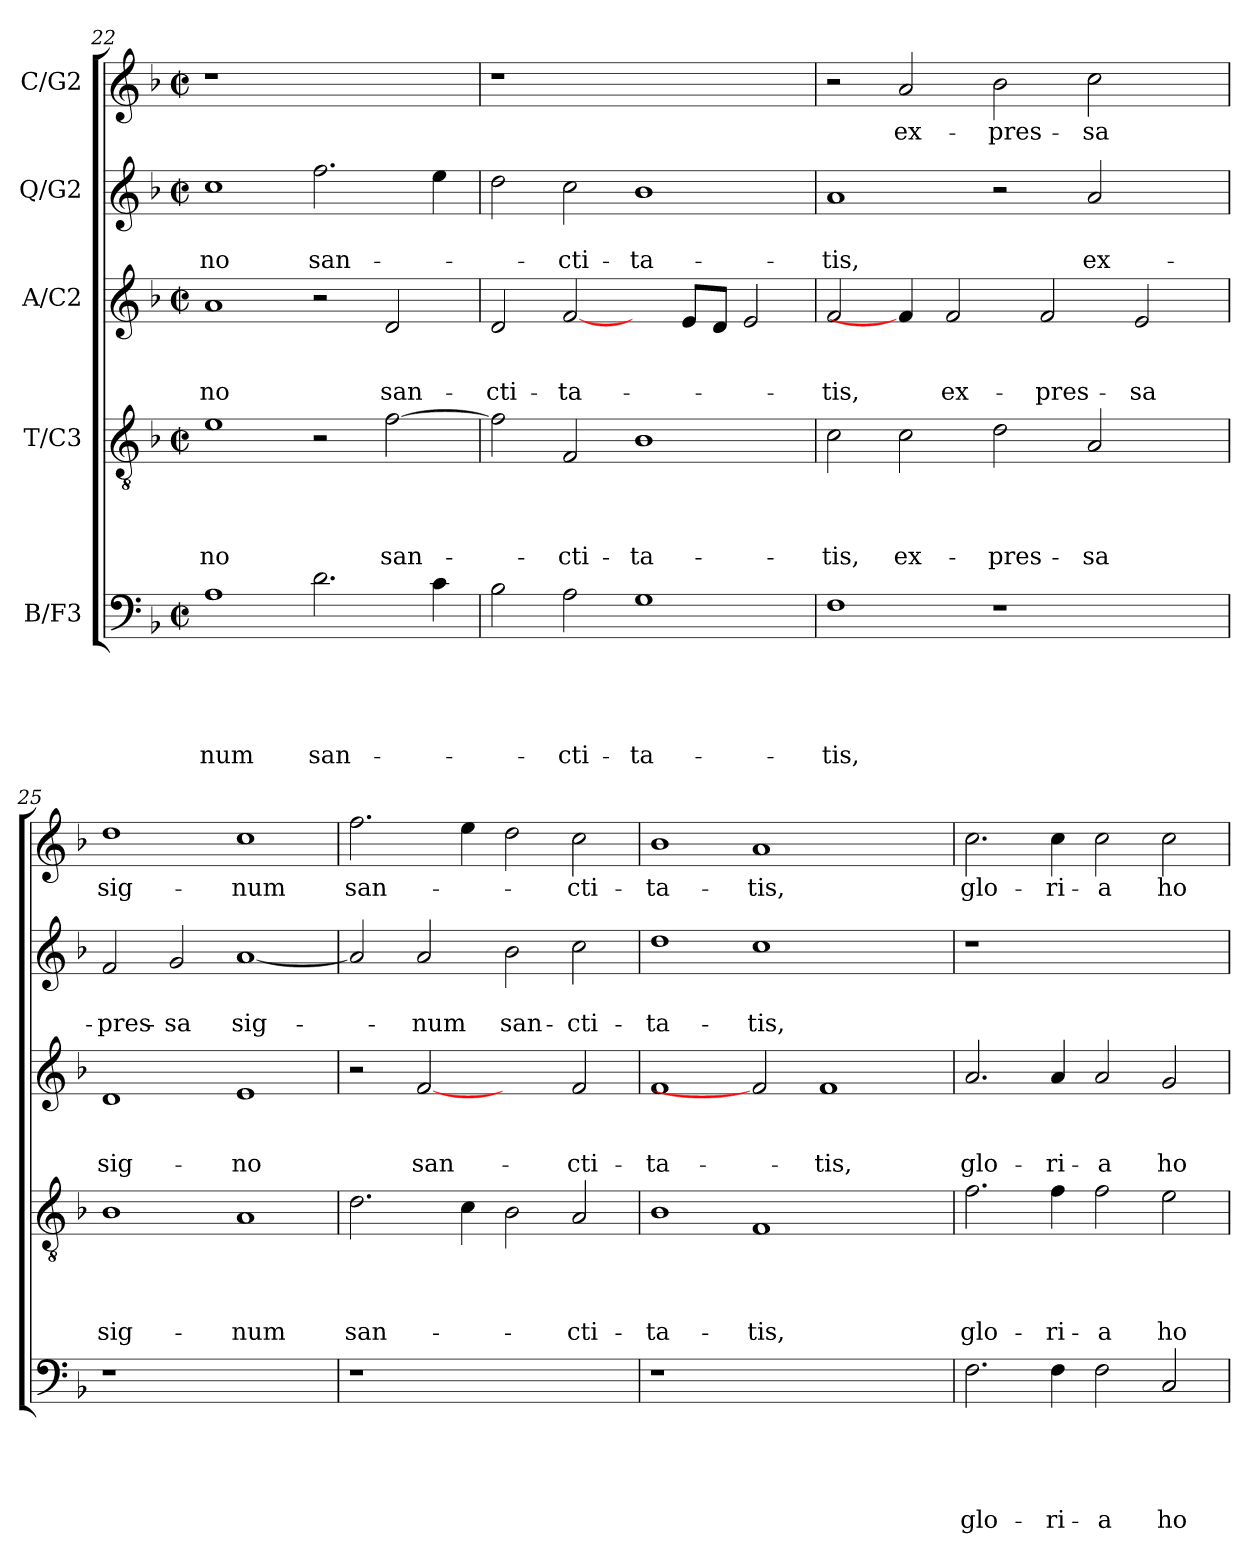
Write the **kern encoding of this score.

**kern	**text	**text	**text	**text	**text	**kern	**text	**text	**text	**text	**kern	**text	**text	**text	**kern	**text	**text	**kern	**text
*part5	*part5	*part5	*part5	*part5	*part5	*part4	*part4	*part4	*part4	*part4	*part3	*part3	*part3	*part3	*part2	*part2	*part2	*part1	*part1
*staff5	*staff5	*staff5	*staff5	*staff5	*staff5	*staff4	*staff4	*staff4	*staff4	*staff4	*staff3	*staff3	*staff3	*staff3	*staff2	*staff2	*staff2	*staff1	*staff1
*I"B/F3	*	*	*	*	*	*I"T/C3	*	*	*	*	*I"A/C2	*	*	*	*I"Q/G2	*	*	*I"C/G2	*
*clefF4	*	*	*	*	*	*clefGv2	*	*	*	*	*clefG2	*	*	*	*clefG2	*	*	*clefG2	*
*k[b-]	*	*	*	*	*	*k[b-]	*	*	*	*	*k[b-]	*	*	*	*k[b-]	*	*	*k[b-]	*
*F:	*	*	*	*	*	*F:	*	*	*	*	*F:	*	*	*	*F:	*	*	*F:	*
*M2/2	*	*	*	*	*	*M2/2	*	*	*	*	*M2/2	*	*	*	*M2/2	*	*	*M2/2	*
*met(c|)	*	*	*	*	*	*met(c|)	*	*	*	*	*met(c|)	*	*	*	*met(c|)	*	*	*met(c|)	*
=22	=22	=22	=22	=22	=22	=22	=22	=22	=22	=22	=22	=22	=22	=22	=22	=22	=22	=22	=22
!	!	!	!	!	!LO:LY:b	!	!	!	!	!LO:LY:b	!	!	!	!LO:LY:b	!	!	!LO:LY:b	!	!
1A	.	.	.	.	-num	1e	.	.	.	-no	1a	.	.	-no	1cc	.	-no	1r	.
!	!	!	!	!	!LO:LY:b	!	!	!	!	!	!	!	!	!	!	!	!LO:LY:b	!	!
2.d\	.	.	.	.	san-	2r	.	.	.	.	2r	.	.	.	2.ff\	.	san-	1ryy	.
!	!	!	!	!	!	!	!	!	!	!LO:LY:b	!	!	!	!LO:LY:b	!	!	!	!	!
.	.	.	.	.	.	[2f\	.	.	.	san-	2d/	.	.	san-	.	.	.	.	.
4c\	.	.	.	.	.	.	.	.	.	.	.	.	.	.	4ee\	.	.	.	.
=23	=23	=23	=23	=23	=23	=23	=23	=23	=23	=23	=23	=23	=23	=23	=23	=23	=23	=23	=23
!	!	!	!	!	!	!	!	!	!	!	!	!	!	!LO:LY:b	!	!	!	!	!
2B-\	.	.	.	.	.	2f\]	.	.	.	.	2d/	.	.	-cti-	2dd\	.	.	1r	.
!	!	!	!	!	!LO:LY:b	!	!	!	!	!LO:LY:b	!	!	!	!LO:LY:b	!	!	!LO:LY:b	!	!
2A\	.	.	.	.	-cti-	2F/	.	.	.	-cti-	[2f/	.	.	-ta-	2cc\	.	-cti-	.	.
!	!	!	!	!	!LO:LY:b	!	!	!	!	!LO:LY:b	!	!	!	!	!	!	!LO:LY:b	!	!
1G	.	.	.	.	-ta-	1B-	.	.	.	-ta-	4ryy	.	.	.	1b-	.	-ta-	1ryy	.
.	.	.	.	.	.	.	.	.	.	.	8e/L	.	.	.	.	.	.	.	.
.	.	.	.	.	.	.	.	.	.	.	8d/J	.	.	.	.	.	.	.	.
.	.	.	.	.	.	.	.	.	.	.	2e/	.	.	.	.	.	.	.	.
=24	=24	=24	=24	=24	=24	=24	=24	=24	=24	=24	=24	=24	=24	=24	=24	=24	=24	=24	=24
!	!	!	!	!	!LO:LY:b	!	!	!	!	!LO:LY:b	!	!	!	!LO:LY:b	!	!	!LO:LY:b	!	!
1F	.	.	.	.	-tis,	2c\	.	.	.	-tis,	2f/	.	.	-tis,	1a	.	-tis,	2r	.
!	!	!	!	!	!	!	!	!	!	!LO:LY:b	!	!	!	!	!	!	!	!	!LO:LY:b
.	.	.	.	.	.	2c\	.	.	.	ex-	4f/]	.	.	.	.	.	.	2a/	ex-
!	!	!	!	!	!	!	!	!	!	!	!	!	!	!LO:LY:b	!	!	!	!	!
.	.	.	.	.	.	.	.	.	.	.	2f/	.	.	ex-	.	.	.	.	.
!	!	!	!	!	!	!	!	!	!	!LO:LY:b	!	!	!	!	!	!	!	!	!LO:LY:b
1r	.	.	.	.	.	2d\	.	.	.	-pres-	.	.	.	.	2r	.	.	2b-\	-pres-
!	!	!	!	!	!	!	!	!	!	!	!	!	!	!LO:LY:b	!	!	!	!	!
.	.	.	.	.	.	.	.	.	.	.	2f/	.	.	-pres-	.	.	.	.	.
!	!	!	!	!	!	!	!	!	!	!LO:LY:b	!	!	!	!	!	!	!LO:LY:b	!	!LO:LY:b
.	.	.	.	.	.	2A/	.	.	.	-sa	.	.	.	.	2a/	.	ex-	2cc\	-sa
!	!	!	!	!	!	!	!	!	!	!	!	!	!	!LO:LY:b	!	!	!	!	!
.	.	.	.	.	.	.	.	.	.	.	2e/	.	.	-sa	.	.	.	.	.
4ryy	.	.	.	.	.	4ryy	.	.	.	.	.	.	.	.	4ryy	.	.	4ryy	.
=25	=25	=25	=25	=25	=25	=25	=25	=25	=25	=25	=25	=25	=25	=25	=25	=25	=25	=25	=25
!	!	!	!	!	!	!	!	!	!	!LO:LY:b	!	!	!	!LO:LY:b	!	!	!LO:LY:b	!	!LO:LY:b
1r	.	.	.	.	.	1B-	.	.	.	sig-	1d	.	.	sig-	2f/	.	-pres-	1dd	sig-
!	!	!	!	!	!	!	!	!	!	!	!	!	!	!	!	!	!LO:LY:b	!	!
.	.	.	.	.	.	.	.	.	.	.	.	.	.	.	2g/	.	-sa	.	.
!	!	!	!	!	!	!	!	!	!	!LO:LY:b	!	!	!	!LO:LY:b	!	!	!LO:LY:b	!	!LO:LY:b
1ryy	.	.	.	.	.	1A	.	.	.	-num	1e	.	.	-no	[1a	.	sig-	1cc	-num
!!LO:LB:g=z
=26	=26	=26	=26	=26	=26	=26	=26	=26	=26	=26	=26	=26	=26	=26	=26	=26	=26	=26	=26
!	!	!	!	!	!	!	!	!	!	!LO:LY:b	!	!	!	!	!	!	!	!	!LO:LY:b
1r	.	.	.	.	.	2.d\	.	.	.	san-	2r	.	.	.	2a/]	.	.	2.ff\	san-
!	!	!	!	!	!	!	!	!	!	!	!	!	!	!LO:LY:b	!	!	!LO:LY:b	!	!
.	.	.	.	.	.	.	.	.	.	.	[2f	.	.	san-	2a/	.	-num	.	.
.	.	.	.	.	.	4c\	.	.	.	.	.	.	.	.	.	.	.	4ee\	.
!	!	!	!	!	!	!	!	!	!	!	!	!	!	!	!	!	!LO:LY:b	!	!
1ryy	.	.	.	.	.	2B-\	.	.	.	.	2ryy	.	.	.	2b-\	.	san-	2dd\	.
!	!	!	!	!	!	!	!	!	!	!LO:LY:b	!	!	!	!LO:LY:b	!	!	!LO:LY:b	!	!LO:LY:b
.	.	.	.	.	.	2A/	.	.	.	-cti-	2f/	.	.	-cti-	2cc\	.	-cti-	2cc\	-cti-
=27	=27	=27	=27	=27	=27	=27	=27	=27	=27	=27	=27	=27	=27	=27	=27	=27	=27	=27	=27
!	!	!	!	!	!	!	!	!	!	!LO:LY:b	!	!	!	!LO:LY:b	!	!	!LO:LY:b	!	!LO:LY:b
1r	.	.	.	.	.	1B-	.	.	.	-ta-	1f	.	.	-ta-	1dd	.	-ta-	1b-	-ta-
!	!	!	!	!	!	!	!	!	!	!LO:LY:b	!	!	!	!	!	!	!LO:LY:b	!	!LO:LY:b
1.ryy	.	.	.	.	.	1F	.	.	.	-tis,	2f]	.	.	.	1cc	.	-tis,	1a	-tis,
!	!	!	!	!	!	!	!	!	!	!	!	!	!	!LO:LY:b	!	!	!	!	!
.	.	.	.	.	.	.	.	.	.	.	1f	.	.	-tis,	.	.	.	.	.
.	.	.	.	.	.	2ryy	.	.	.	.	.	.	.	.	2ryy	.	.	2ryy	.
=28	=28	=28	=28	=28	=28	=28	=28	=28	=28	=28	=28	=28	=28	=28	=28	=28	=28	=28	=28
!	!	!	!	!	!LO:LY:b	!	!	!	!	!LO:LY:b	!	!	!	!LO:LY:b	!	!	!	!	!LO:LY:b
2.F\	.	.	.	.	glo-	2.f\	.	.	.	glo-	2.a/	.	.	glo-	1r	.	.	2.cc\	glo-
!	!	!	!	!	!LO:LY:b	!	!	!	!	!LO:LY:b	!	!	!	!LO:LY:b	!	!	!	!	!LO:LY:b
4F\	.	.	.	.	-ri-	4f\	.	.	.	-ri-	4a/	.	.	-ri-	.	.	.	4cc\	-ri-
!	!	!	!	!	!LO:LY:b	!	!	!	!	!LO:LY:b	!	!	!	!LO:LY:b	!	!	!	!	!LO:LY:b
2F\	.	.	.	.	-a	2f\	.	.	.	-a	2a/	.	.	-a	1ryy	.	.	2cc\	-a
!	!	!	!	!	!LO:LY:b	!	!	!	!	!LO:LY:b	!	!	!	!LO:LY:b	!	!	!	!	!LO:LY:b
2C/	.	.	.	.	ho-	2e\	.	.	.	ho-	2g/	.	.	ho-	.	.	.	2cc\	ho-
=	=	=	=	=	=	=	=	=	=	=	=	=	=	=	=	=	=	=	=
*-	*-	*-	*-	*-	*-	*-	*-	*-	*-	*-	*-	*-	*-	*-	*-	*-	*-	*-	*-
